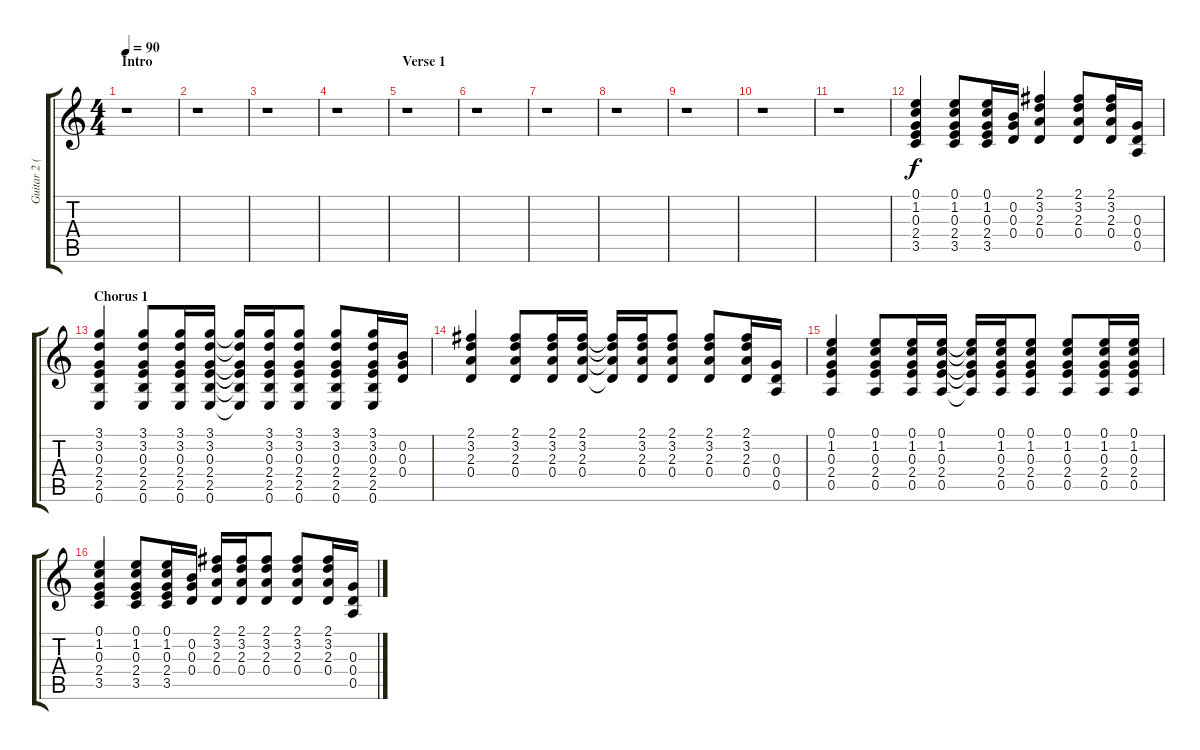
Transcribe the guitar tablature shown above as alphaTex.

\track ("Guitar 2 (Gem)" "Guitar 2 (") {instrument overdrivenguitar}
\staff {score tabs}
\tuning (E4 B3 G3 D3 A2 E2) {hide}
\ts (4 4)
\section ("" "Intro")
\tempo 90
\clef g2
\ks c
r.1{dy f instrument overdrivenguitar} |
r.1 |
r.1 |
r.1 |
\section ("" "Verse 1")
r.1 |
r.1 |
r.1 |
r.1 |
r.1 |
r.1 |
r.1 |
(0.1 1.2 0.3 2.4 3.5).4 (0.1 1.2 0.3 2.4 3.5).8 (0.1 1.2 0.3 2.4 3.5).16 (0.2 0.3 0.4).16 (2.1 3.2 2.3 0.4).4 (2.1 3.2 2.3 0.4).8 (2.1 3.2 2.3 0.4).16 (0.3 0.4 0.5).16 |
\section ("" "Chorus 1")
(3.1 3.2 0.3 2.4 2.5 0.6).4 (3.1 3.2 0.3 2.4 2.5 0.6).8 (3.1 3.2 0.3 2.4 2.5 0.6).16 (3.1 3.2 0.3 2.4 2.5 0.6).16 (3.1{t} 3.2{t} 0.3{t} 2.4{t} 2.5{t} 0.6{t}).16 (3.1 3.2 0.3 2.4 2.5 0.6).16 (3.1 3.2 0.3 2.4 2.5 0.6).8 (3.1 3.2 0.3 2.4 2.5 0.6).8 (3.1 3.2 0.3 2.4 2.5 0.6).16 (0.2 0.3 0.4).16 |
(2.1 3.2 2.3 0.4).4 (2.1 3.2 2.3 0.4).8 (2.1 3.2 2.3 0.4).16 (2.1 3.2 2.3 0.4).16 (2.1{t} 3.2{t} 2.3{t} 0.4{t}).16 (2.1 3.2 2.3 0.4).16 (2.1 3.2 2.3 0.4).8 (2.1 3.2 2.3 0.4).8 (2.1 3.2 2.3 0.4).16 (0.3 0.4 0.5).16 |
(0.1 1.2 0.3 2.4 0.5).4 (0.1 1.2 0.3 2.4 0.5).8 (0.1 1.2 0.3 2.4 0.5).16 (0.1 1.2 0.3 2.4 0.5).16 (0.1{t} 1.2{t} 0.3{t} 2.4{t} 0.5{t}).16 (0.1 1.2 0.3 2.4 0.5).16 (0.1 1.2 0.3 2.4 0.5).8 (0.1 1.2 0.3 2.4 0.5).8 (0.1 1.2 0.3 2.4 0.5).16 (0.1 1.2 0.3 2.4 0.5).16 |
(0.1 1.2 0.3 2.4 3.5).4 (0.1 1.2 0.3 2.4 3.5).8 (0.1 1.2 0.3 2.4 3.5).16 (0.2 0.3 0.4).16 (2.1 3.2 2.3 0.4).16 (2.1 3.2 2.3 0.4).16 (2.1 3.2 2.3 0.4).8 (2.1 3.2 2.3 0.4).8 (2.1 3.2 2.3 0.4).16 (0.3 0.4 0.5).16
